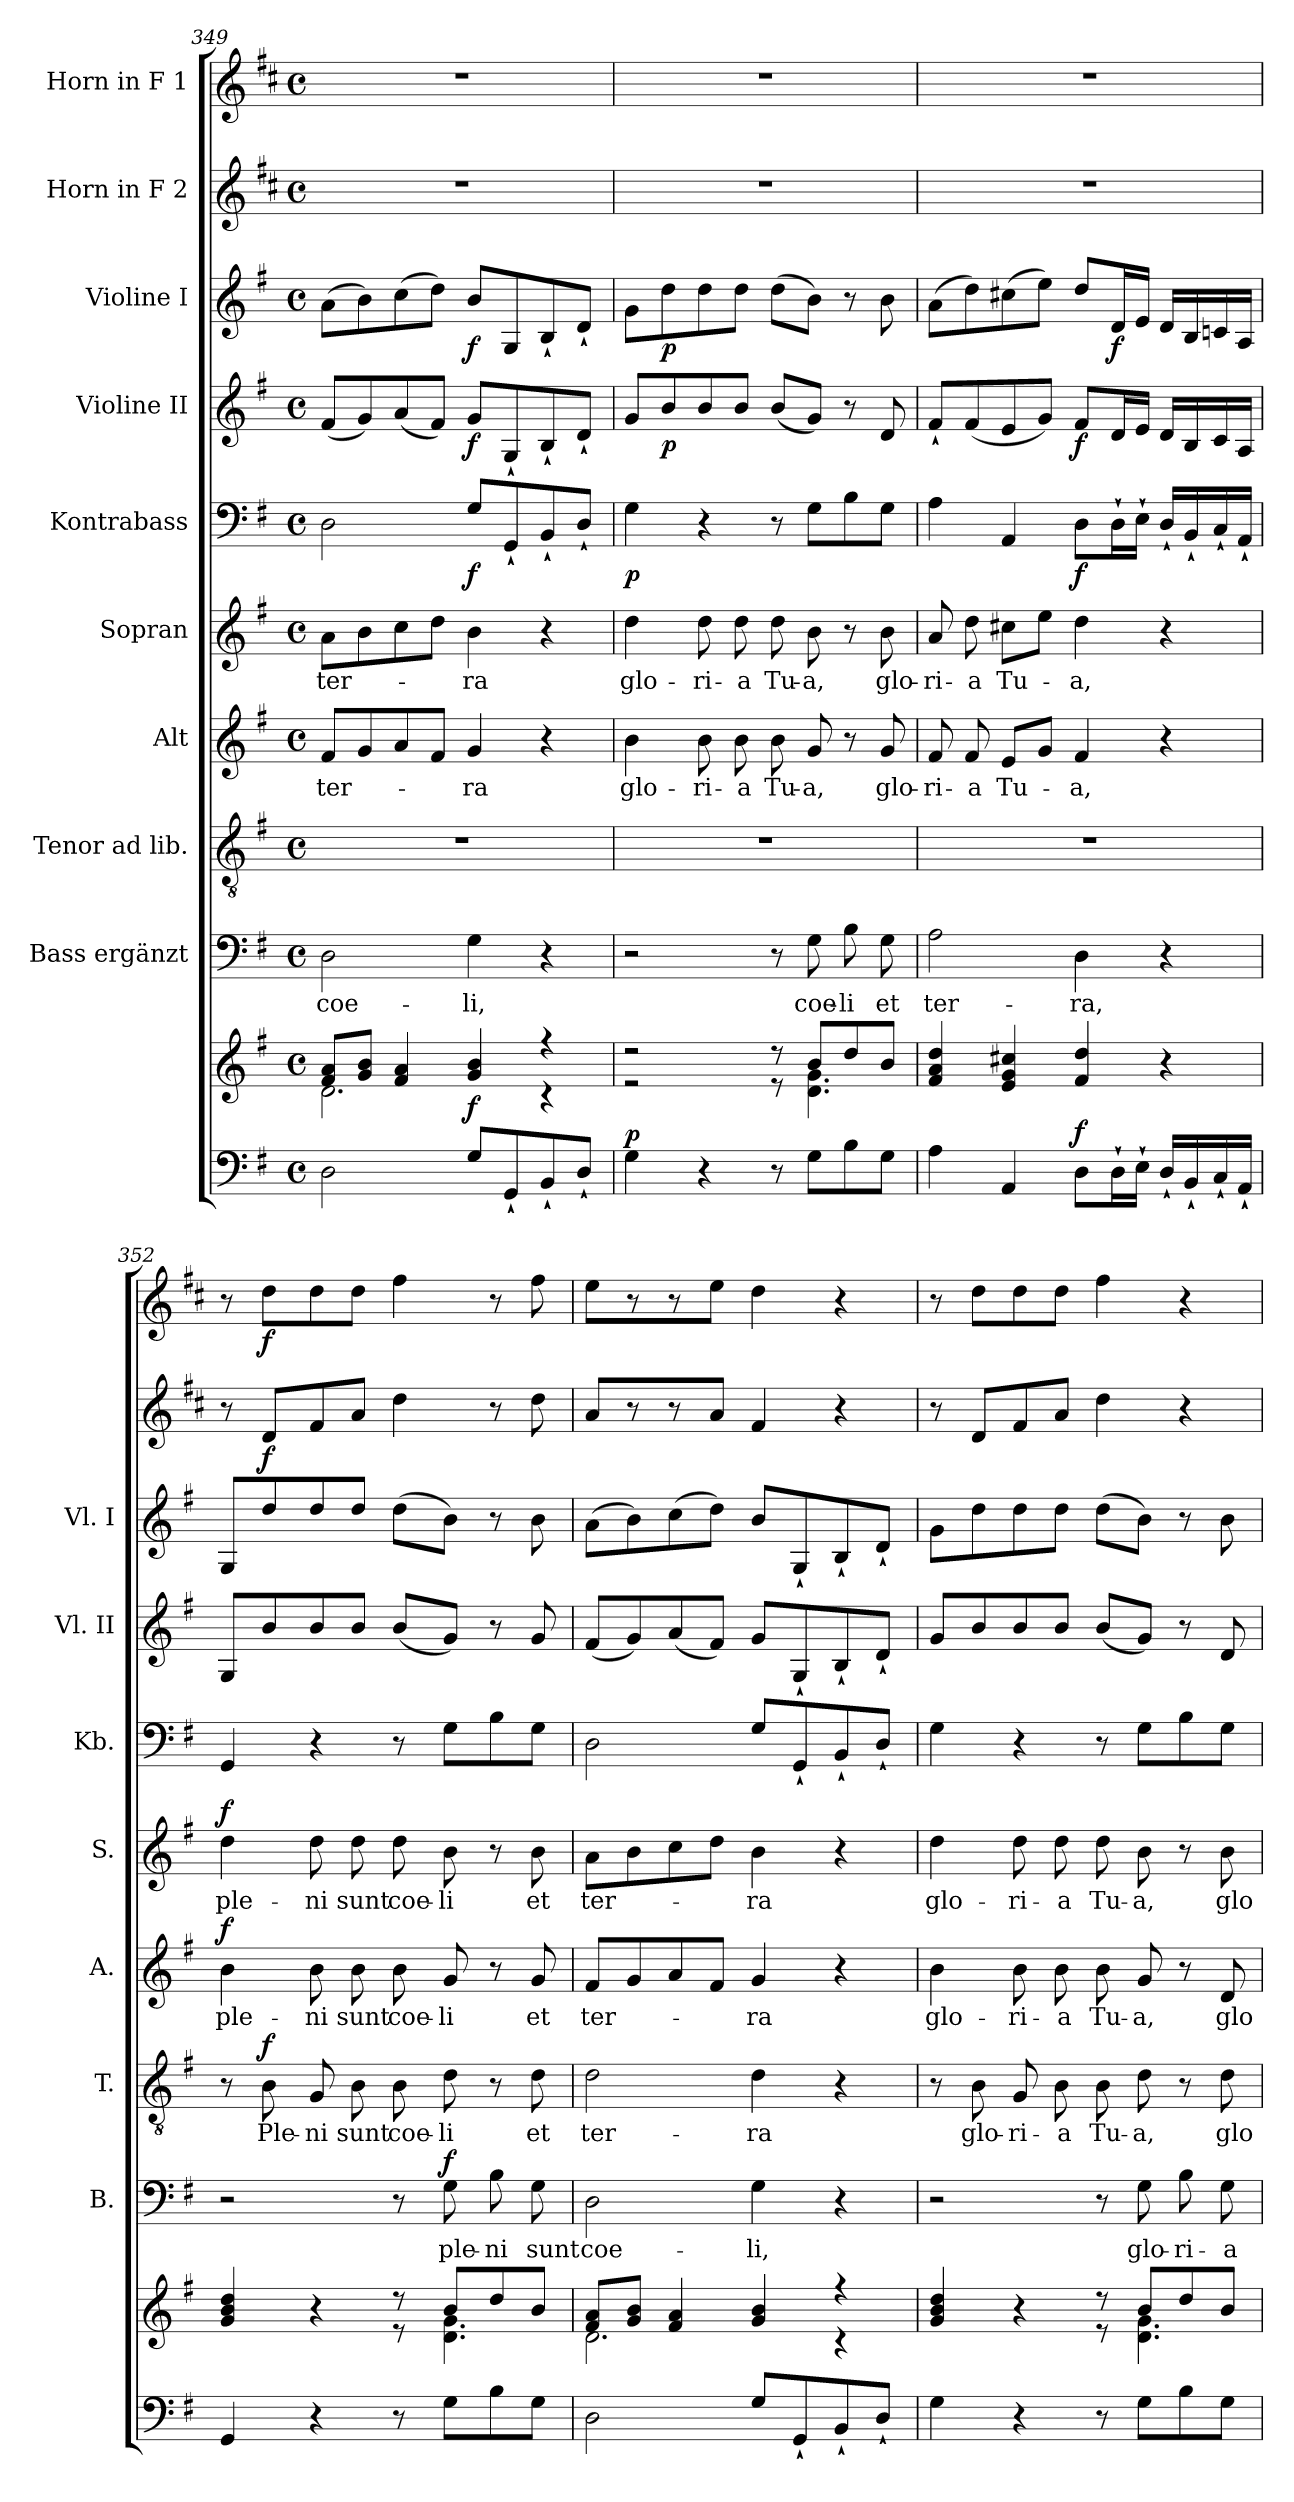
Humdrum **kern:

**kern	**kern	**dynam	**kern	**text	**dynam	**kern	**text	**dynam	**kern	**text	**dynam	**kern	**text	**dynam	**kern	**dynam	**kern	**dynam	**kern	**dynam	**kern	**dynam	**kern	**dynam
*part10	*part10	*part10	*part9	*part9	*part9	*part8	*part8	*part8	*part7	*part7	*part7	*part6	*part6	*part6	*part5	*part5	*part4	*part4	*part3	*part3	*part2	*part2	*part1	*part1
*staff11	*staff10	*staff10/11	*staff9	*staff9	*staff9	*staff8	*staff8	*staff8	*staff7	*staff7	*staff7	*staff6	*staff6	*staff6	*staff5	*staff5	*staff4	*staff4	*staff3	*staff3	*staff2	*staff2	*staff1	*staff1
*	*	*	*I"Bass ergänzt	*	*	*I"Tenor ad lib.	*	*	*I"Alt	*	*	*I"Sopran	*	*	*I"Kontrabass	*	*I"Violine II	*	*I"Violine I	*	*I"Horn in F 2	*	*I"Horn in F 1	*
*	*	*	*I'B.	*	*	*I'T.	*	*	*I'A.	*	*	*I'S.	*	*	*I'Kb.	*	*I'Vl. II	*	*I'Vl. I	*	*	*	*	*
*clefF4	*clefG2	*	*clefF4	*	*	*clefGv2	*	*	*clefG2	*	*	*clefG2	*	*	*clefF4	*	*clefG2	*	*clefG2	*	*clefG2	*	*clefG2	*
*	*	*	*	*	*	*	*	*	*	*	*	*	*	*	*ITrd7c12	*	*	*	*	*	*ITrd4c7	*	*ITrd4c7	*
*k[f#]	*k[f#]	*	*k[f#]	*	*	*k[f#]	*	*	*k[f#]	*	*	*k[f#]	*	*	*k[f#]	*	*k[f#]	*	*k[f#]	*	*k[f#]	*	*k[f#]	*
*G:	*G:	*	*G:	*	*	*G:	*	*	*G:	*	*	*G:	*	*	*G:	*	*G:	*	*G:	*	*G:	*	*G:	*
*M4/4	*M4/4	*	*M4/4	*	*	*M4/4	*	*	*M4/4	*	*	*M4/4	*	*	*M4/4	*	*M4/4	*	*M4/4	*	*M4/4	*	*M4/4	*
*met(c)	*met(c)	*	*met(c)	*	*	*met(c)	*	*	*met(c)	*	*	*met(c)	*	*	*met(c)	*	*met(c)	*	*met(c)	*	*met(c)	*	*met(c)	*
=349	=349	=349	=349	=349	=349	=349	=349	=349	=349	=349	=349	=349	=349	=349	=349	=349	=349	=349	=349	=349	=349	=349	=349	=349
*	*^	*	*	*	*	*	*	*	*	*	*	*	*	*	*	*	*	*	*	*	*	*	*	*
!	!	!	!	!	!LO:LY:b	!	!	!	!	!	!LO:LY:b	!	!	!LO:LY:b	!	!	!	!	!	!	!	!	!	!	!
2D\	8f#/ 8a/L	2.d\	.	2D\	coe-	.	1r	.	.	8f#/L	ter-	.	8a\L	ter-	.	2DD\	.	(<8f#/L	.	(>8a\L	.	1r	.	1r	.
.	8g/ 8b/J	.	.	.	.	.	.	.	.	8g/	.	.	8b\	.	.	.	.	8g/)	.	8b\)	.	.	.	.	.
.	4f#/ 4a/	.	.	.	.	.	.	.	.	8a/	.	.	8cc\	.	.	.	.	(<8a/	.	(>8cc\	.	.	.	.	.
.	.	.	.	.	.	.	.	.	.	8f#/J	.	.	8dd\J	.	.	.	.	8f#/J)	.	8dd\J)	.	.	.	.	.
!	!	!	!LO:DY:a=2	!	!LO:LY:b	!	!	!	!	!	!LO:LY:b	!	!	!LO:LY:b	!	!	!LO:DY:b	!	!LO:DY:b	!	!LO:DY:b	!	!	!	!
8G/L	4g/ 4b/	.	f	4G\	-li,	.	.	.	.	4g/	-ra	.	4b\	-ra	.	8GG/L	f	8g/L	f	8b/L	f	.	.	.	.
8GG`</	.	.	.	.	.	.	.	.	.	.	.	.	.	.	.	8GGG`</	.	8G`</	.	8G/	.	.	.	.	.
8BB`</	4r	4r	.	4r	.	.	.	.	.	4r	.	.	4r	.	.	8BBB`</	.	8B`</	.	8B`</	.	.	.	.	.
8D`</J	.	.	.	.	.	.	.	.	.	.	.	.	.	.	.	8DD`</J	.	8d`</J	.	8d`</J	.	.	.	.	.
!!LO:PB:g=z
=350	=350	=350	=350	=350	=350	=350	=350	=350	=350	=350	=350	=350	=350	=350	=350	=350	=350	=350	=350	=350	=350	=350	=350	=350	=350
!	!	!	!LO:DY:a=2	!	!	!	!	!	!	!	!LO:LY:b	!	!	!LO:LY:b	!	!	!LO:DY:b	!	!	!	!	!	!	!	!
4G\	2r	2r	p	2r	.	.	1r	.	.	4b\	glo-	.	4dd\	glo-	.	4GG\	p	8g/L	.	8g\L	.	1r	.	1r	.
!	!	!	!	!	!	!	!	!	!	!	!	!	!	!	!	!	!	!	!LO:DY:b	!	!LO:DY:b	!	!	!	!
.	.	.	.	.	.	.	.	.	.	.	.	.	.	.	.	.	.	8b/	p	8dd\	p	.	.	.	.
!	!	!	!	!	!	!	!	!	!	!	!LO:LY:b	!	!	!LO:LY:b	!	!	!	!	!	!	!	!	!	!	!
4r	.	.	.	.	.	.	.	.	.	8b\	-ri-	.	8dd\	-ri-	.	4r	.	8b/	.	8dd\	.	.	.	.	.
!	!	!	!	!	!	!	!	!	!	!	!LO:LY:b	!	!	!LO:LY:b	!	!	!	!	!	!	!	!	!	!	!
.	.	.	.	.	.	.	.	.	.	8b\	-a	.	8dd\	-a	.	.	.	8b/J	.	8dd\J	.	.	.	.	.
!	!	!	!	!	!	!	!	!	!	!	!LO:LY:b	!	!	!LO:LY:b	!	!	!	!	!	!	!	!	!	!	!
8r	8r	8r	.	8r	.	.	.	.	.	8b\	Tu-	.	8dd\	Tu-	.	8r	.	(<8b/L	.	(>8dd\L	.	.	.	.	.
!	!	!	!	!	!LO:LY:b	!	!	!	!	!	!LO:LY:b	!	!	!LO:LY:b	!	!	!	!	!	!	!	!	!	!	!
8G\L	8b/L	4.d\ 4.g\	.	8G\	coe-	.	.	.	.	8g/	-a,	.	8b\	-a,	.	8GG\L	.	8g/J)	.	8b\J)	.	.	.	.	.
!	!	!	!	!	!LO:LY:b	!	!	!	!	!	!	!	!	!	!	!	!	!	!	!	!	!	!	!	!
8B\	8dd/	.	.	8B\	-li	.	.	.	.	8r	.	.	8r	.	.	8BB\	.	8r	.	8r	.	.	.	.	.
!	!	!	!	!	!LO:LY:b	!	!	!	!	!	!LO:LY:b	!	!	!LO:LY:b	!	!	!	!	!	!	!	!	!	!	!
8G\J	8b/J	.	.	8G\	et	.	.	.	.	8g/	glo-	.	8b\	glo-	.	8GG\J	.	8d/	.	8b\	.	.	.	.	.
*	*v	*v	*	*	*	*	*	*	*	*	*	*	*	*	*	*	*	*	*	*	*	*	*	*	*
=351	=351	=351	=351	=351	=351	=351	=351	=351	=351	=351	=351	=351	=351	=351	=351	=351	=351	=351	=351	=351	=351	=351	=351	=351
!	!	!	!	!LO:LY:b	!	!	!	!	!	!LO:LY:b	!	!	!LO:LY:b	!	!	!	!	!	!	!	!	!	!	!
4A\	4f#/ 4a/ 4dd/	.	2A\	ter-	.	1r	.	.	8f#/	-ri-	.	8a/	-ri-	.	4AA\	.	8f#`</L	.	(>8a\L	.	1r	.	1r	.
!	!	!	!	!	!	!	!	!	!	!LO:LY:b	!	!	!LO:LY:b	!	!	!	!	!	!	!	!	!	!	!
.	.	.	.	.	.	.	.	.	8f#/	-a	.	8dd\	-a	.	.	.	(<8f#/	.	8dd\)	.	.	.	.	.
!	!	!	!	!	!	!	!	!	!	!LO:LY:b	!	!	!LO:LY:b	!	!	!	!	!	!	!	!	!	!	!
4AA/	4e/ 4g/ 4cc#X/	.	.	.	.	.	.	.	8e/L	Tu-	.	8cc#X\L	Tu-	.	4AAA/	.	8e/	.	(>8cc#X\	.	.	.	.	.
.	.	.	.	.	.	.	.	.	8g/J	.	.	8ee\J	.	.	.	.	8g/J)	.	8ee\J)	.	.	.	.	.
!	!	!LO:DY:a=2	!	!LO:LY:b	!	!	!	!	!	!LO:LY:b	!	!	!LO:LY:b	!	!	!LO:DY:b	!	!LO:DY:b	!	!	!	!	!	!
8D\L	4f#/ 4dd/	f	4D\	-ra,	.	.	.	.	4f#/	-a,	.	4dd\	-a,	.	8DD\L	f	8f#/L	f	8dd/L	.	.	.	.	.
!	!	!	!	!	!	!	!	!	!	!	!	!	!	!	!	!	!	!	!	!LO:DY:b	!	!	!	!
16D`>\L	.	.	.	.	.	.	.	.	.	.	.	.	.	.	16DD`>\L	.	16d/L	.	16d/L	f	.	.	.	.
16E`>\JJ	.	.	.	.	.	.	.	.	.	.	.	.	.	.	16EE`>\JJ	.	16e/JJ	.	16e/JJ	.	.	.	.	.
16D`</LL	4r	.	4r	.	.	.	.	.	4r	.	.	4r	.	.	16DD`</LL	.	16d/LL	.	16d/LL	.	.	.	.	.
16BB`</	.	.	.	.	.	.	.	.	.	.	.	.	.	.	16BBB`</	.	16B/	.	16B/	.	.	.	.	.
16C`</	.	.	.	.	.	.	.	.	.	.	.	.	.	.	16CC`</	.	16c/	.	16cn/	.	.	.	.	.
16AA`</JJ	.	.	.	.	.	.	.	.	.	.	.	.	.	.	16AAA`</JJ	.	16A/JJ	.	16A/JJ	.	.	.	.	.
=352	=352	=352	=352	=352	=352	=352	=352	=352	=352	=352	=352	=352	=352	=352	=352	=352	=352	=352	=352	=352	=352	=352	=352	=352
*	*^	*	*	*	*	*	*	*	*	*	*	*	*	*	*	*	*	*	*	*	*	*	*	*
!	!	!	!	!	!	!	!	!	!	!	!LO:LY:b	!LO:DY:a	!	!LO:LY:b	!LO:DY:a	!	!	!	!	!	!	!	!	!	!
4GG/	4g/ 4b/ 4dd/	2ryy	.	2r	.	.	8r	.	.	4b\	ple-	f	4dd\	ple-	f	4GGG/	.	8G/L	.	8G/L	.	8r	.	8r	.
!	!	!	!	!	!	!	!	!LO:LY:b	!LO:DY:a	!	!	!	!	!	!	!	!	!	!	!	!	!	!LO:DY:b	!	!LO:DY:b
.	.	.	.	.	.	.	8B\	Ple-	f	.	.	.	.	.	.	.	.	8b/	.	8dd/	.	8G/L	f	8g\L	f
!	!	!	!	!	!	!	!	!LO:LY:b	!	!	!LO:LY:b	!	!	!LO:LY:b	!	!	!	!	!	!	!	!	!	!	!
4r	4r	.	.	.	.	.	8G/	-ni	.	8b\	-ni	.	8dd\	-ni	.	4r	.	8b/	.	8dd/	.	8B/	.	8g\	.
!	!	!	!	!	!	!	!	!LO:LY:b	!	!	!LO:LY:b	!	!	!LO:LY:b	!	!	!	!	!	!	!	!	!	!	!
.	.	.	.	.	.	.	8B\	sunt	.	8b\	sunt	.	8dd\	sunt	.	.	.	8b/J	.	8dd/J	.	8d/J	.	8g\J	.
!	!	!	!	!	!	!	!	!LO:LY:b	!	!	!LO:LY:b	!	!	!LO:LY:b	!	!	!	!	!	!	!	!	!	!	!
8r	8r	8r	.	8r	.	.	8B\	coe-	.	8b\	coe-	.	8dd\	coe-	.	8r	.	(<8b/L	.	(>8dd\L	.	4g\	.	4b\	.
!	!	!	!	!	!LO:LY:b	!LO:DY:a	!	!LO:LY:b	!	!	!LO:LY:b	!	!	!LO:LY:b	!	!	!	!	!	!	!	!	!	!	!
8G\L	8b/L	4.d\ 4.g\	.	8G\	ple-	f	8d\	-li	.	8g/	-li	.	8b\	-li	.	8GG\L	.	8g/J)	.	8b\J)	.	.	.	.	.
!	!	!	!	!	!LO:LY:b	!	!	!	!	!	!	!	!	!	!	!	!	!	!	!	!	!	!	!	!
8B\	8dd/	.	.	8B\	-ni	.	8r	.	.	8r	.	.	8r	.	.	8BB\	.	8r	.	8r	.	8r	.	8r	.
!	!	!	!	!	!LO:LY:b	!	!	!LO:LY:b	!	!	!LO:LY:b	!	!	!LO:LY:b	!	!	!	!	!	!	!	!	!	!	!
8G\J	8b/J	.	.	8G\	sunt	.	8d\	et	.	8g/	et	.	8b\	et	.	8GG\J	.	8g/	.	8b\	.	8g\	.	8b\	.
!!LO:PB:g=z
=353	=353	=353	=353	=353	=353	=353	=353	=353	=353	=353	=353	=353	=353	=353	=353	=353	=353	=353	=353	=353	=353	=353	=353	=353	=353
!	!	!	!	!	!LO:LY:b	!	!	!LO:LY:b	!	!	!LO:LY:b	!	!	!LO:LY:b	!	!	!	!	!	!	!	!	!	!	!
2D\	8f#/ 8a/L	2.d\	.	2D\	coe-	.	2d\	ter-	.	8f#/L	ter-	.	8a\L	ter-	.	2DD\	.	(<8f#/L	.	(>8a\L	.	8d/L	.	8a\L	.
.	8g/ 8b/J	.	.	.	.	.	.	.	.	8g/	.	.	8b\	.	.	.	.	8g/)	.	8b\)	.	8r	.	8r	.
.	4f#/ 4a/	.	.	.	.	.	.	.	.	8a/	.	.	8cc\	.	.	.	.	(<8a/	.	(>8cc\	.	8r	.	8r	.
.	.	.	.	.	.	.	.	.	.	8f#/J	.	.	8dd\J	.	.	.	.	8f#/J)	.	8dd\J)	.	8d/J	.	8a\J	.
!	!	!	!	!	!LO:LY:b	!	!	!LO:LY:b	!	!	!LO:LY:b	!	!	!LO:LY:b	!	!	!	!	!	!	!	!	!	!	!
8G/L	4g/ 4b/	.	.	4G\	-li,	.	4d\	-ra	.	4g/	-ra	.	4b\	-ra	.	8GG/L	.	8g/L	.	8b/L	.	4B/	.	4g\	.
8GG`</	.	.	.	.	.	.	.	.	.	.	.	.	.	.	.	8GGG`</	.	8G`</	.	8G`</	.	.	.	.	.
8BB`</	4r	4r	.	4r	.	.	4r	.	.	4r	.	.	4r	.	.	8BBB`</	.	8B`</	.	8B`</	.	4r	.	4r	.
8D`</J	.	.	.	.	.	.	.	.	.	.	.	.	.	.	.	8DD`</J	.	8d`</J	.	8d`</J	.	.	.	.	.
=354	=354	=354	=354	=354	=354	=354	=354	=354	=354	=354	=354	=354	=354	=354	=354	=354	=354	=354	=354	=354	=354	=354	=354	=354	=354
!	!	!	!	!	!	!	!	!	!	!	!LO:LY:b	!	!	!LO:LY:b	!	!	!	!	!	!	!	!	!	!	!
4G\	4g/ 4b/ 4dd/	2ryy	.	2r	.	.	8r	.	.	4b\	glo-	.	4dd\	glo-	.	4GG\	.	8g/L	.	8g\L	.	8r	.	8r	.
!	!	!	!	!	!	!	!	!LO:LY:b	!	!	!	!	!	!	!	!	!	!	!	!	!	!	!	!	!
.	.	.	.	.	.	.	8B\	glo-	.	.	.	.	.	.	.	.	.	8b/	.	8dd\	.	8G/L	.	8g\L	.
!	!	!	!	!	!	!	!	!LO:LY:b	!	!	!LO:LY:b	!	!	!LO:LY:b	!	!	!	!	!	!	!	!	!	!	!
4r	4r	.	.	.	.	.	8G/	-ri-	.	8b\	-ri-	.	8dd\	-ri-	.	4r	.	8b/	.	8dd\	.	8B/	.	8g\	.
!	!	!	!	!	!	!	!	!LO:LY:b	!	!	!LO:LY:b	!	!	!LO:LY:b	!	!	!	!	!	!	!	!	!	!	!
.	.	.	.	.	.	.	8B\	-a	.	8b\	-a	.	8dd\	-a	.	.	.	8b/J	.	8dd\J	.	8d/J	.	8g\J	.
!	!	!	!	!	!	!	!	!LO:LY:b	!	!	!LO:LY:b	!	!	!LO:LY:b	!	!	!	!	!	!	!	!	!	!	!
8r	8r	8r	.	8r	.	.	8B\	Tu-	.	8b\	Tu-	.	8dd\	Tu-	.	8r	.	(<8b/L	.	(>8dd\L	.	4g\	.	4b\	.
!	!	!	!	!	!LO:LY:b	!	!	!LO:LY:b	!	!	!LO:LY:b	!	!	!LO:LY:b	!	!	!	!	!	!	!	!	!	!	!
8G\L	8b/L	4.d\ 4.g\	.	8G\	glo-	.	8d\	-a,	.	8g/	-a,	.	8b\	-a,	.	8GG\L	.	8g/J)	.	8b\J)	.	.	.	.	.
!	!	!	!	!	!LO:LY:b	!	!	!	!	!	!	!	!	!	!	!	!	!	!	!	!	!	!	!	!
8B\	8dd/	.	.	8B\	-ri-	.	8r	.	.	8r	.	.	8r	.	.	8BB\	.	8r	.	8r	.	4r	.	4r	.
!	!	!	!	!	!LO:LY:b	!	!	!LO:LY:b	!	!	!LO:LY:b	!	!	!LO:LY:b	!	!	!	!	!	!	!	!	!	!	!
8G\J	8b/J	.	.	8G\	-a	.	8d\	glo-	.	8d/	glo-	.	8b\	glo-	.	8GG\J	.	8d/	.	8b\	.	.	.	.	.
*	*v	*v	*	*	*	*	*	*	*	*	*	*	*	*	*	*	*	*	*	*	*	*	*	*	*
=	=	=	=	=	=	=	=	=	=	=	=	=	=	=	=	=	=	=	=	=	=	=	=	=
*-	*-	*-	*-	*-	*-	*-	*-	*-	*-	*-	*-	*-	*-	*-	*-	*-	*-	*-	*-	*-	*-	*-	*-	*-
